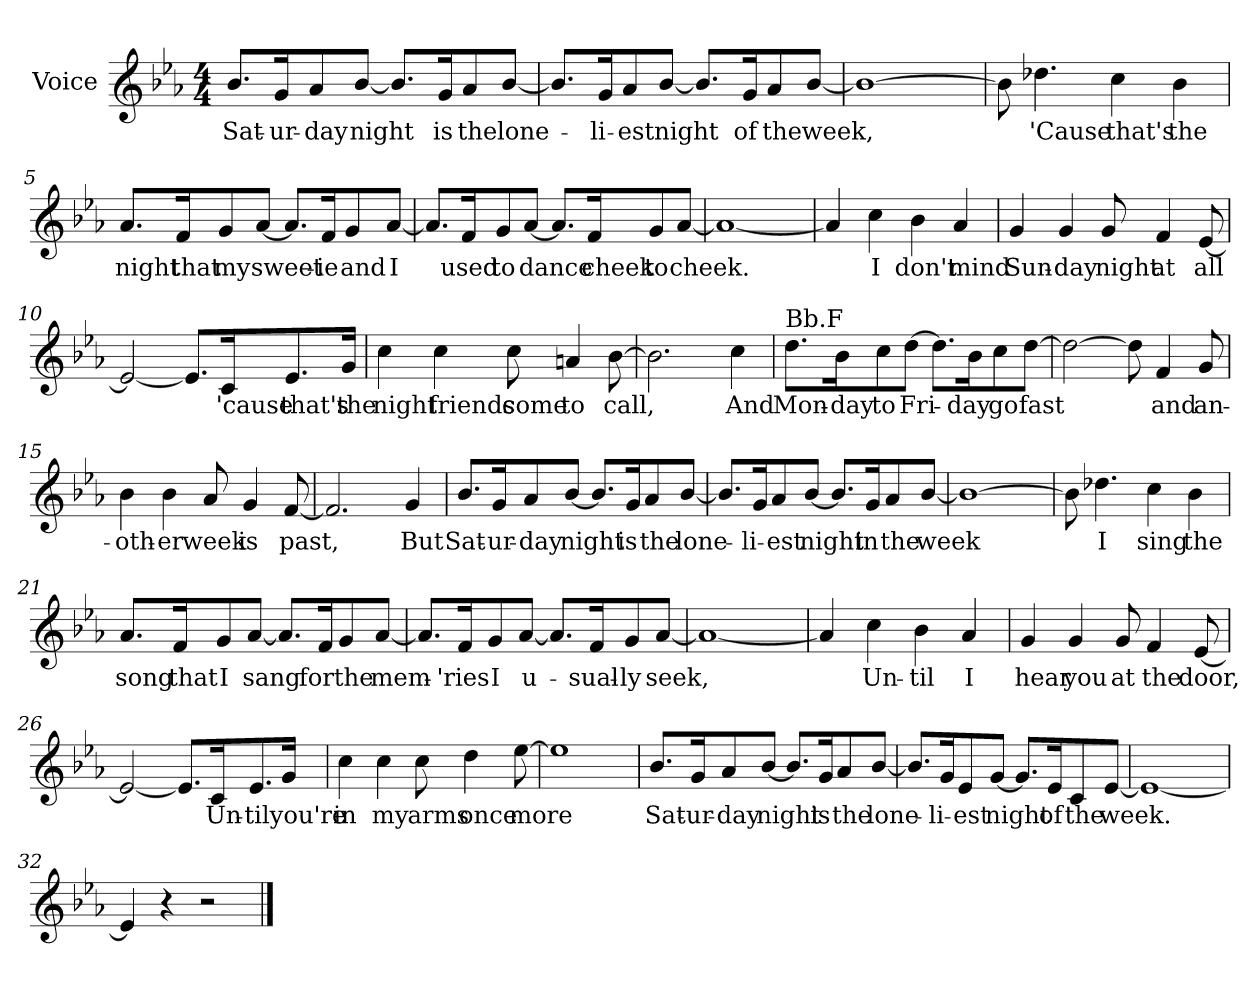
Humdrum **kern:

**kern	**text
*part1	*part1
*staff1	*staff1
*I"Voice	*
*clefG2	*
*k[b-e-a-]	*
*E-:	*
*M4/4	*
=1	=1
8.b-/L	Sat-
16g/	-ur-
8a-/	-day
[8b-/J	night
8.b-/L]	.
16g/	is
8a-/	the
[8b-/J	lone-
=2	=2
8.b-/L]	.
16g/	-li-
8a-/	-est
[8b-/J	night
8.b-/L]	.
16g/	of
8a-/	the
[8b-/J	week,
=3	=3
1b-_	.
!!LO:LB:g=z
=4	=4
8b-\]	.
4.dd-X\	'Cause
4cc\	that's
4b-\	the
=5	=5
8.a-/L	night
16f/	that
8g/	my
[8a-/J	sweet-
8.a-/L]	.
16f/	-ie
8g/	and
[8a-/J	I
=6	=6
8.a-/L]	.
16f/	used
8g/	to
[8a-/J	dance
8.a-/L]	.
16f/	cheek
8g/	to
[8a-/J	cheek.
!!LO:LB:g=z
=7	=7
1a-_	.
=8	=8
4a-/]	.
4cc\	I
4b-\	don't
4a-/	mind
=9	=9
4g/	Sun-
4g/	-day
8g/	night
4f/	at
[8e-/	all
=10	=10
2e-/_	.
8.e-/L]	.
16c/	'cause
8.e-/	that's
16g/J	the
!!LO:LB:g=z
=11	=11
4cc\	night
4cc\	friends
8cc\	come
4an/	to
[8b-\	call,
=12	=12
2.b-\]	.
4cc\	And
=13	=13
!LO:TX:a:t=Bb.F	!
8.dd\L	Mon-
16b-\	-day
8cc\	to
[8dd\J	Fri-
8.dd\L]	.
16b-\	-day
8cc\	go
[8dd\J	fast
=14	=14
2dd\_	.
8dd\]	.
4f/	and
8g/	an-
!!LO:LB:g=z
=15	=15
4b-\	-oth-
4b-\	-er
8a-/	week
4g/	is
[8f/	past,
=16	=16
2.f/]	.
4g/	But
=17	=17
8.b-/L	Sat-
16g/	-ur-
8a-/	-day
[8b-/J	night
8.b-/L]	.
16g/	is
8a-/	the
[8b-/J	lone-
=18	=18
8.b-/L]	.
16g/	-li-
8a-/	-est
[8b-/J	night
8.b-/L]	.
16g/	in
8a-/	the
[8b-/J	week
!!LO:LB:g=z
=19	=19
1b-_	.
=20	=20
8b-\]	.
4.dd-X\	I
4cc\	sing
4b-\	the
=21	=21
8.a-/L	song
16f/	that
8g/	I
[8a-/J	sang
8.a-/L]	.
16f/	for
8g/	the
[8a-/J	mem-
=22	=22
8.a-/L]	.
16f/	-'ries
8g/	I
[8a-/J	u-
8.a-/L]	.
16f/	-sual-
8g/	-ly
[8a-/J	seek,
!!LO:LB:g=z
=23	=23
1a-_	.
=24	=24
4a-/]	.
4cc\	Un-
4b-\	-til
4a-/	I
=25	=25
4g/	hear
4g/	you
8g/	at
4f/	the
[8e-/	door,
=26	=26
2e-/_	.
8.e-/L]	.
16c/	Un-
8.e-/	-til
16g/J	you're
=27	=27
4cc\	in
4cc\	my
8cc\	arms
4dd\	once
[8ee-\	more
=28	=28
1ee-]	.
!!LO:LB:g=z
=29	=29
8.b-/L	Sat-
16g/	-ur-
8a-/	-day
[8b-/J	night
8.b-/L]	.
16g/	is
8a-/	the
[8b-/J	lone-
=30	=30
8.b-/L]	.
16g/	-li-
8e-/	-est
[8g/J	night
8.g/L]	.
16e-/	of
8c/	the
[8e-/J	week.
=31	=31
1e-_	.
=32	=32
4e-/]	.
4r	.
2r	.
==	==
*-	*-
